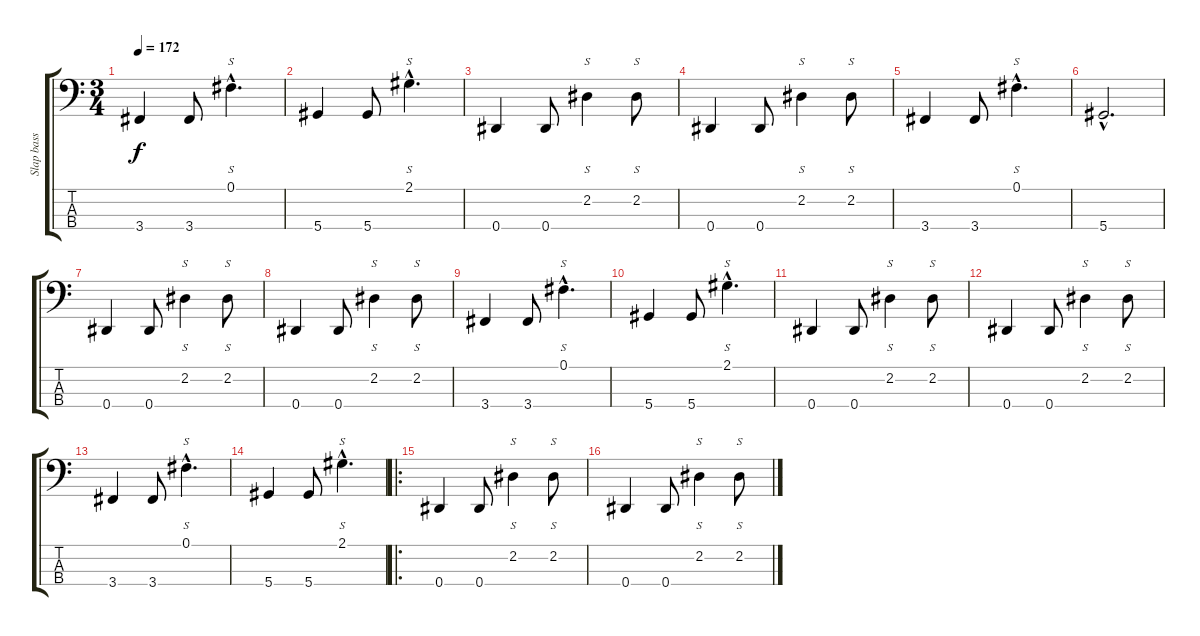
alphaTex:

\track ("Slap bass (Hed)" "Slap bass ") {instrument slapbass1}
\staff {score tabs}
\tuning (Gb2 Db2 Ab1 Eb1) {hide}
\ts (3 4)
\tempo 172
\clef f4
\ks c
3.4.4{dy f} 3.4.8 0.1{hac}.4{s d} |
5.4.4 5.4.8 2.1{hac}.4{s d} |
0.4.4 0.4.8 2.2.4{s} 2.2.8{s} |
0.4.4 0.4.8 2.2.4{s} 2.2.8{s} |
3.4.4 3.4.8 0.1{hac}.4{s d} |
5.4{hac}.2{d} |
0.4.4 0.4.8 2.2.4{s} 2.2.8{s} |
0.4.4 0.4.8 2.2.4{s} 2.2.8{s} |
3.4.4 3.4.8 0.1{hac}.4{s d} |
5.4.4 5.4.8 2.1{hac}.4{s d} |
0.4.4 0.4.8 2.2.4{s} 2.2.8{s} |
0.4.4 0.4.8 2.2.4{s} 2.2.8{s} |
3.4.4 3.4.8 0.1{hac}.4{s d} |
5.4.4 5.4.8 2.1{hac}.4{s d} |
\ro
0.4.4 0.4.8 2.2.4{s} 2.2.8{s} |
0.4.4 0.4.8 2.2.4{s} 2.2.8{s}
